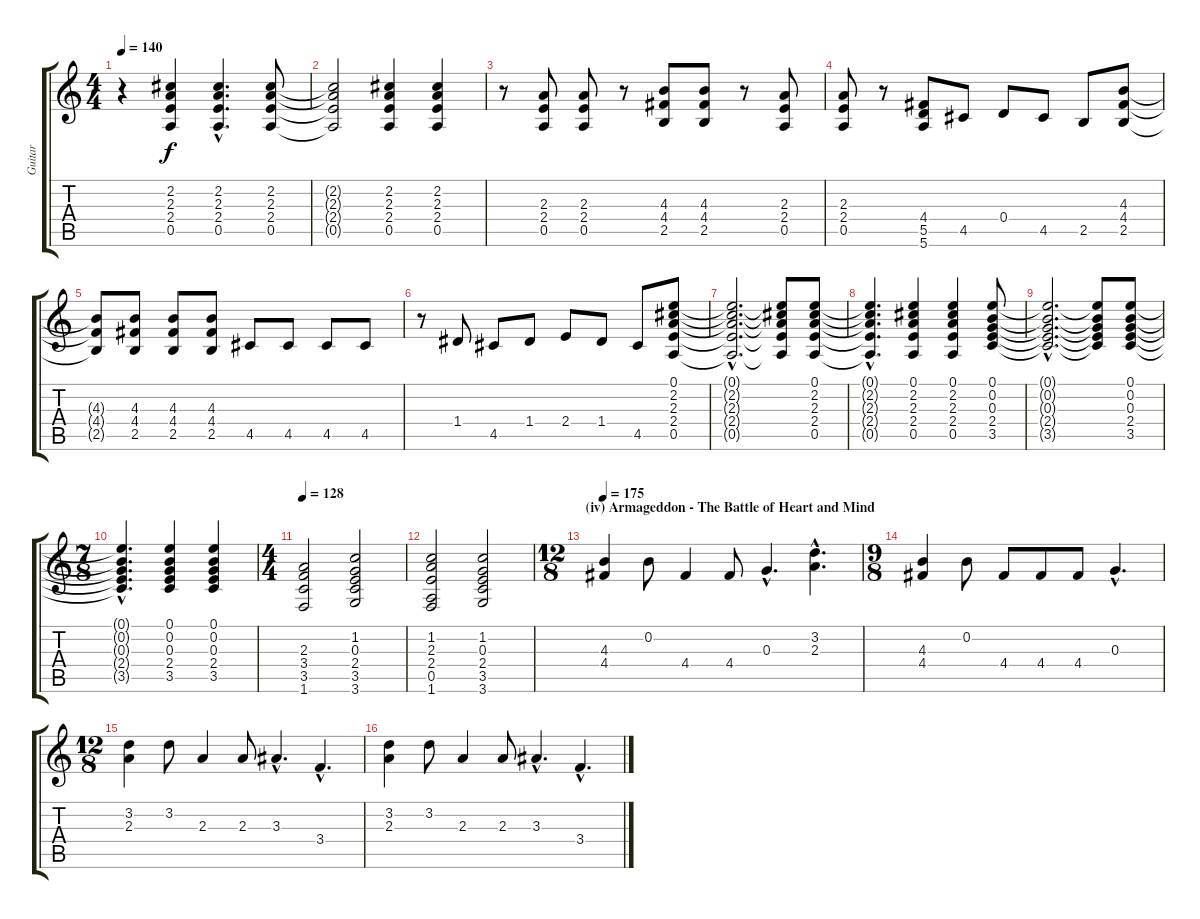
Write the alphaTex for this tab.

\track ("Guitar" "Guitar") {instrument overdrivenguitar}
\staff {score tabs}
\tuning (E4 B3 G3 D3 A2 E2) {hide}
\ts (4 4)
\tempo 140
\clef g2
\ks c
r.4{dy f} (2.2 2.3 2.4 0.5).4 (2.2{hac} 2.3{hac} 2.4{hac} 0.5{hac}).4{d} (2.2 2.3 2.4 0.5).8 |
(2.2{t} 2.3{t} 2.4{t} 0.5{t}).2 (2.2 2.3 2.4 0.5).4 (2.2 2.3 2.4 0.5).4 |
r.8 (2.3 2.4 0.5).8 (2.3 2.4 0.5).8 r.8 (4.3 4.4 2.5).8 (4.3 4.4 2.5).8 r.8 (2.3 2.4 0.5).8 |
(2.3 2.4 0.5).8 r.8 (4.4 5.5 5.6).8 4.5.8 0.4.8 4.5.8 2.5.8 (4.3 4.4 2.5).8 |
(4.3{t} 4.4{t} 2.5{t}).8 (4.3 4.4 2.5).8 (4.3 4.4 2.5).8 (4.3 4.4 2.5).8 4.5.8 4.5.8 4.5.8 4.5.8 |
r.8 1.4.8 4.5.8 1.4.8 2.4.8 1.4.8 4.5.8 (0.1 2.2 2.3 2.4 0.5).8 |
(0.1{hac t} 2.2{hac t} 2.3{hac t} 2.4{hac t} 0.5{hac t}).2{d} (0.1{t} 2.2{t} 2.3{t} 2.4{t} 0.5{t}).8 (0.1 2.2 2.3 2.4 0.5).8 |
(0.1{hac t} 2.2{hac t} 2.3{hac t} 2.4{hac t} 0.5{hac t}).4{d} (0.1 2.2 2.3 2.4 0.5).4 (0.1 2.2 2.3 2.4 0.5).4 (0.1 0.2 0.3 2.4 3.5).8 |
(0.1{hac t} 0.2{hac t} 0.3{hac t} 2.4{hac t} 3.5{hac t}).2{d} (0.1{t} 0.2{t} 0.3{t} 2.4{t} 3.5{t}).8 (0.1 0.2 0.3 2.4 3.5).8 |
\ts (7 8)
(0.1{hac t} 0.2{hac t} 0.3{hac t} 2.4{hac t} 3.5{hac t}).4{d} (0.1 0.2 0.3 2.4 3.5).4 (0.1 0.2 0.3 2.4 3.5).4 |
\ts (4 4)
\tempo 128
(2.3 3.4 3.5 1.6).2 (1.2 0.3 2.4 3.5 3.6).2 |
(1.2 2.3 2.4 0.5 1.6).2 (1.2 0.3 2.4 3.5 3.6).2 |
\ts (12 8)
\section ("" "(iv) Armageddon - The Battle of Heart and Mind")
\tempo 175
(4.3 4.4).4 0.2.8 4.4.4 4.4.8 0.3{hac}.4{d} (3.2{hac} 2.3{hac}).4{d} |
\ts (9 8)
(4.3 4.4).4 0.2.8 4.4.8 4.4.8 4.4.8 0.3{hac}.4{d} |
\ts (12 8)
(3.2 2.3).4 3.2.8 2.3.4 2.3.8 3.3{hac}.4{d} 3.4{hac}.4{d} |
(3.2 2.3).4 3.2.8 2.3.4 2.3.8 3.3{hac}.4{d} 3.4{hac}.4{d}
